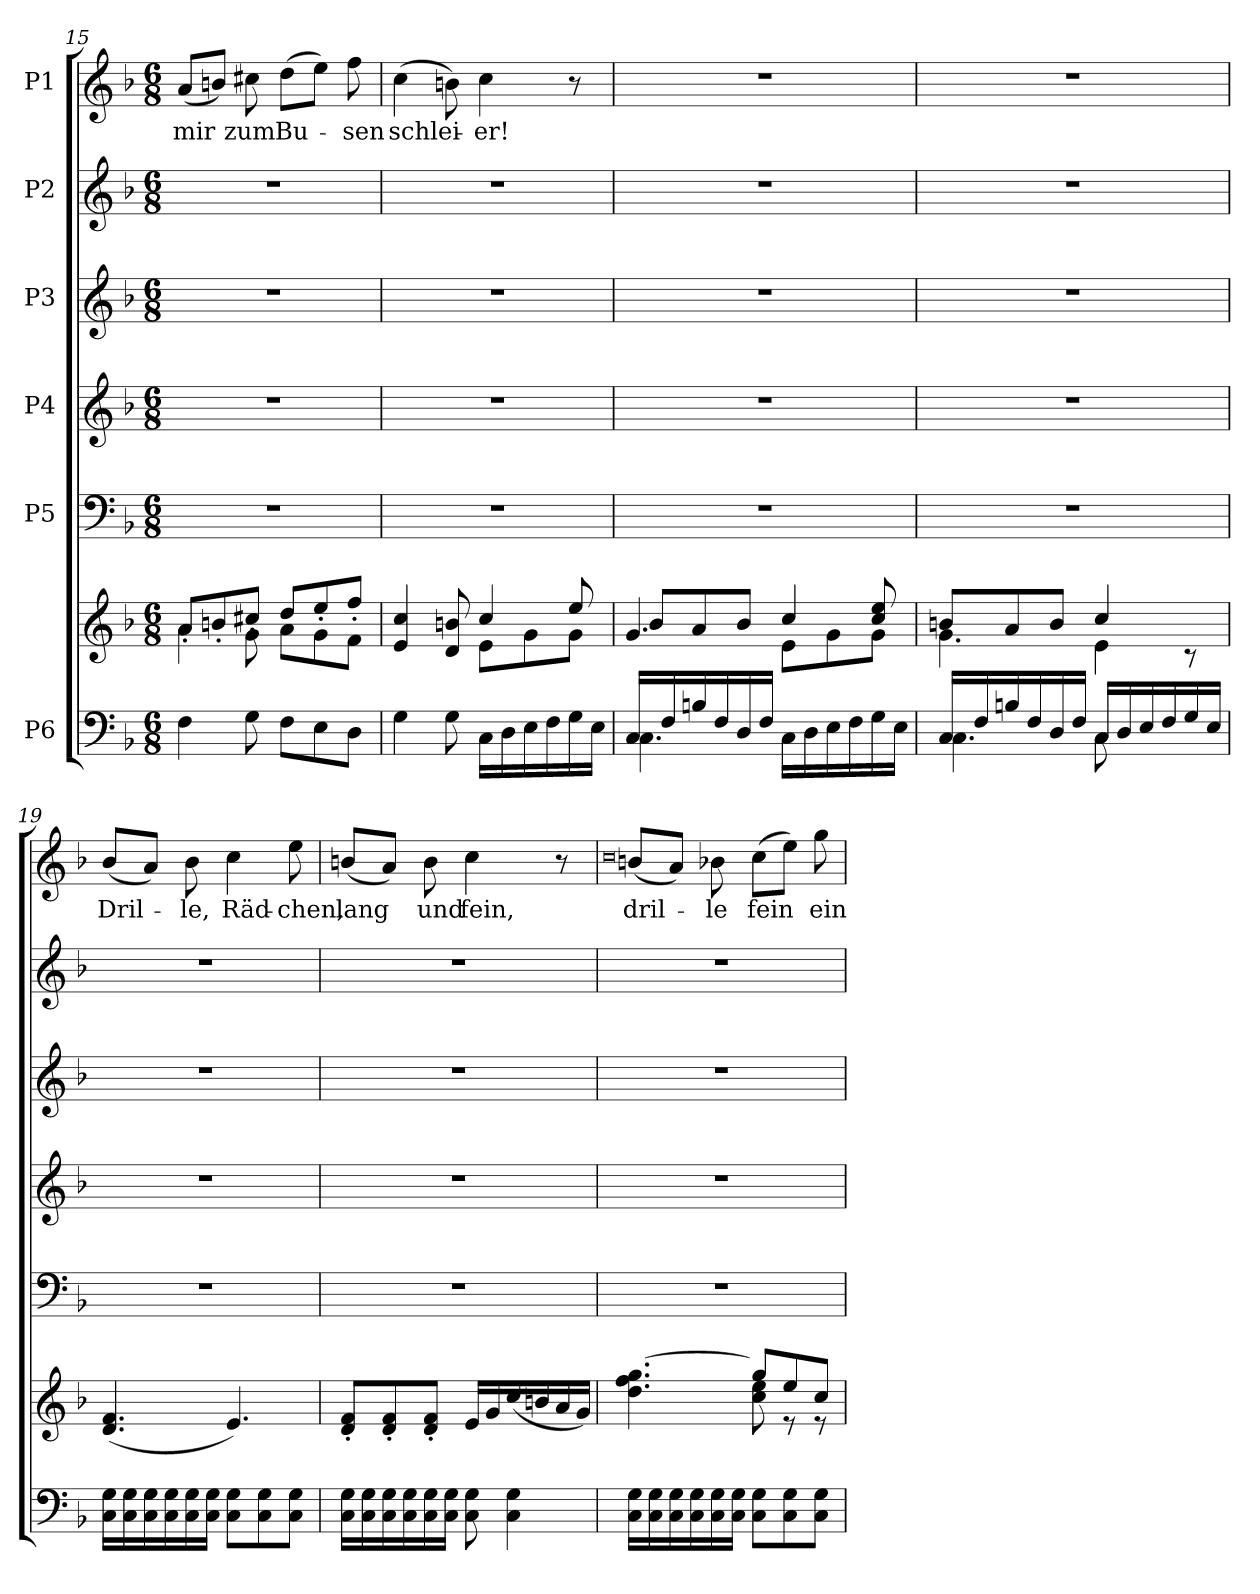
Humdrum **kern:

**kern	**kern	**kern	**kern	**kern	**kern	**kern	**text
*part6	*part6	*part5	*part4	*part3	*part2	*part1	*part1
*staff7	*staff6	*staff5	*staff4	*staff3	*staff2	*staff1	*staff1
*I"P6	*	*I"P5	*I"P4	*I"P3	*I"P2	*I"P1	*
!!LO:PB:g=z
*clefF4	*clefG2	*clefF4	*clefG2	*clefG2	*clefG2	*clefG2	*
*	*	*	*ITrd7c12	*	*	*	*
*k[b-]	*k[b-]	*k[b-]	*k[b-]	*k[b-]	*k[b-]	*k[b-]	*
*F:	*F:	*F:	*F:	*F:	*F:	*F:	*
*M6/8	*M6/8	*M6/8	*M6/8	*M6/8	*M6/8	*M6/8	*
=15	=15	=15	=15	=15	=15	=15	=15
*^	*^	*	*	*	*	*	*
!	!	!	!	!LO:N:vis=1	!LO:N:vis=1	!LO:N:vis=1	!LO:N:vis=1	!	!LO:LY:b
4F\	2.ryy	4a\	8a'>/L	2.r	2.r	2.r	2.r	(<8a/L	mir
.	.	.	8bn'>/	.	.	.	.	8bn/J)	.
!	!	!	!	!	!	!	!	!	!LO:LY:b
8G\	.	8g\	8cc#X'>/J	.	.	.	.	8cc#X\	zum
!	!	!	!	!	!	!	!	!	!LO:LY:b
8F\L	.	8a\L	8dd'>/L	.	.	.	.	(>8dd\L	Bu-
8E\	.	8g\	8ee'>/	.	.	.	.	8ee\J)	.
!	!	!	!	!	!	!	!	!	!LO:LY:b
8D\J	.	8f\J	8ff'>/J	.	.	.	.	8ff\	-sen
=16	=16	=16	=16	=16	=16	=16	=16	=16	=16
!	!	!	!	!LO:N:vis=1	!LO:N:vis=1	!LO:N:vis=1	!LO:N:vis=1	!	!LO:LY:b
4G\	2.ryy	4.ryy	4e/ 4cc/	2.r	2.r	2.r	2.r	(>4cc\	schlei-
8G\	.	.	8d/ 8bn/	.	.	.	.	8bn\)	.
!	!	!	!	!	!	!	!	!	!LO:LY:b
16C\LL	.	4cc/	8e\L	.	.	.	.	4cc\	-er!
16D\	.	.	.	.	.	.	.	.	.
16E\	.	.	8g\	.	.	.	.	.	.
16F\	.	.	.	.	.	.	.	.	.
16G\	.	8ee/	8g\J	.	.	.	.	8r	.
16E\JJ	.	.	.	.	.	.	.	.	.
=17	=17	=17	=17	=17	=17	=17	=17	=17	=17
!	!	!	!	!LO:N:vis=1	!LO:N:vis=1	!LO:N:vis=1	!LO:N:vis=1	!LO:N:vis=1	!
16C/LL	4.C\	4.g/	8b-/L	2.r	2.r	2.r	2.r	2.r	.
16F/	.	.	.	.	.	.	.	.	.
16Bn/	.	.	8a/	.	.	.	.	.	.
16F/	.	.	.	.	.	.	.	.	.
16D/	.	.	8b-/J	.	.	.	.	.	.
16F/JJ	.	.	.	.	.	.	.	.	.
16C\LL	4.ryy	8e\L	4cc/	.	.	.	.	.	.
16D\	.	.	.	.	.	.	.	.	.
16E\	.	8g\	.	.	.	.	.	.	.
16F\	.	.	.	.	.	.	.	.	.
16G\	.	8g\J	8cc/ 8ee/	.	.	.	.	.	.
16E\JJ	.	.	.	.	.	.	.	.	.
=18	=18	=18	=18	=18	=18	=18	=18	=18	=18
!	!	!	!	!LO:N:vis=1	!LO:N:vis=1	!LO:N:vis=1	!LO:N:vis=1	!LO:N:vis=1	!
16C/LL	4.C\	4.g\	8bn/L	2.r	2.r	2.r	2.r	2.r	.
16F/	.	.	.	.	.	.	.	.	.
16Bn/	.	.	8a/	.	.	.	.	.	.
16F/	.	.	.	.	.	.	.	.	.
16D/	.	.	8b/J	.	.	.	.	.	.
16F/JJ	.	.	.	.	.	.	.	.	.
16C/LL	8C\	4e\	4cc/	.	.	.	.	.	.
16D/	.	.	.	.	.	.	.	.	.
16E/	4ryy	.	.	.	.	.	.	.	.
16F/	.	.	.	.	.	.	.	.	.
16G/	.	8ryy	8rc	.	.	.	.	.	.
16E/JJ	.	.	.	.	.	.	.	.	.
!!LO:LB:g=z
=19	=19	=19	=19	=19	=19	=19	=19	=19	=19
!	!	!	!	!LO:N:vis=1	!LO:N:vis=1	!LO:N:vis=1	!LO:N:vis=1	!	!LO:LY:b
16C\ 16G\LL	2.ryy	2.ryy	(<4.d/ 4.f/	2.r	2.r	2.r	2.r	(<8b-/L	Dril-
16C\ 16G\	.	.	.	.	.	.	.	.	.
16C\ 16G\	.	.	.	.	.	.	.	8a/J)	.
16C\ 16G\	.	.	.	.	.	.	.	.	.
!	!	!	!	!	!	!	!	!	!LO:LY:b
16C\ 16G\	.	.	.	.	.	.	.	8b-\	-le,
16C\ 16G\JJ	.	.	.	.	.	.	.	.	.
!	!	!	!	!	!	!	!	!	!LO:LY:b
8C\ 8G\L	.	.	4.e/)	.	.	.	.	4cc\	Räd-
8C\ 8G\	.	.	.	.	.	.	.	.	.
!	!	!	!	!	!	!	!	!	!LO:LY:b
8C\ 8G\J	.	.	.	.	.	.	.	8ee\	-chen,
=20	=20	=20	=20	=20	=20	=20	=20	=20	=20
!	!	!	!	!LO:N:vis=1	!LO:N:vis=1	!LO:N:vis=1	!LO:N:vis=1	!	!LO:LY:b
16C\ 16G\LL	2.ryy	2.ryy	8d/'> 8f/'>L	2.r	2.r	2.r	2.r	(<8bn/L	lang
16C\ 16G\	.	.	.	.	.	.	.	.	.
16C\ 16G\	.	.	8d/'> 8f/'>	.	.	.	.	8a/J)	.
16C\ 16G\	.	.	.	.	.	.	.	.	.
!	!	!	!	!	!	!	!	!	!LO:LY:b
16C\ 16G\	.	.	8d/'> 8f/'>J	.	.	.	.	8b\	und
16C\ 16G\JJ	.	.	.	.	.	.	.	.	.
!	!	!	!	!	!	!	!	!	!LO:LY:b
8C\ 8G\	.	.	16e/LL	.	.	.	.	4cc\	fein,
.	.	.	16g/	.	.	.	.	.	.
4C\ 4G\	.	.	(<16cc/	.	.	.	.	.	.
.	.	.	16bn/	.	.	.	.	.	.
.	.	.	16a/	.	.	.	.	8r	.
.	.	.	16g/JJ)	.	.	.	.	.	.
=21	=21	=21	=21	=21	=21	=21	=21	=21	=21
.	.	.	.	.	.	.	.	0qcc	.
!	!	!	!	!LO:N:vis=1	!LO:N:vis=1	!LO:N:vis=1	!LO:N:vis=1	!	!LO:LY:b
16C\ 16G\LL	2.ryy	4.dd\ 4.ff\ [>4.gg\	4.ryy	2.r	2.r	2.r	2.r	(<8bn/L	dril-
16C\ 16G\	.	.	.	.	.	.	.	.	.
16C\ 16G\	.	.	.	.	.	.	.	8a/J)	.
16C\ 16G\	.	.	.	.	.	.	.	.	.
!	!	!	!	!	!	!	!	!	!LO:LY:b
16C\ 16G\	.	.	.	.	.	.	.	8b-X\	-le
16C\ 16G\JJ	.	.	.	.	.	.	.	.	.
!	!	!	!	!	!	!	!	!	!LO:LY:b
8C\ 8G\L	.	8gg/L]	8cc\ 8ee\	.	.	.	.	(>8cc\L	fein
8C\ 8G\	.	8ee/	8re	.	.	.	.	8ee\J)	.
!	!	!	!	!	!	!	!	!	!LO:LY:b
8C\ 8G\J	.	8cc/J	8re	.	.	.	.	8gg\	ein
*v	*v	*	*	*	*	*	*	*	*
*	*v	*v	*	*	*	*	*	*
=	=	=	=	=	=	=	=
*-	*-	*-	*-	*-	*-	*-	*-
